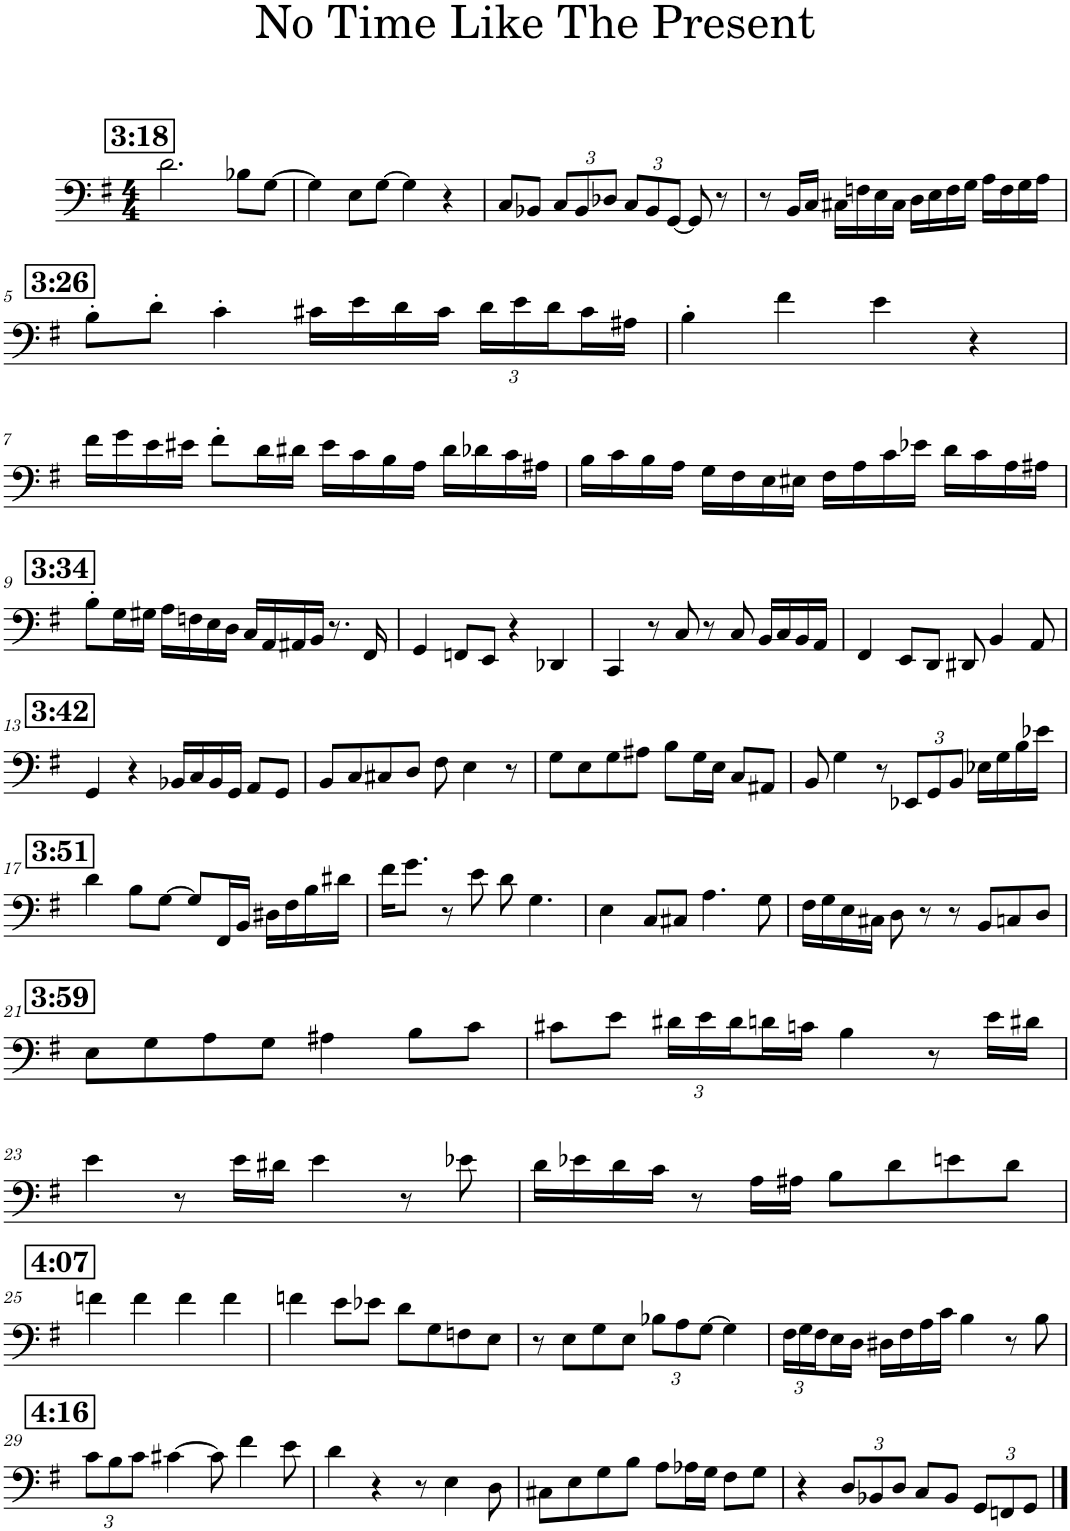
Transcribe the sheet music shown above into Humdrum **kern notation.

**kern
*part1
*staff1
*I"バリトン サクソフォーン
*clefF4
*ITrd12c21
*k[f#]
*M4/4
!!LO:REH:place=s1:a:B:cj:fs=14:t=3&colon;18
=1
2.d\
8B-X\L
[8G\J
=2
4G\]
8E\L
[8G\J
4G\]
4r
=3
8C/L
8BB-X/J
*Xbrackettup
12C/L
12BB-/
12D-X/J
12C/L
12BB-/
[12GG/J
8GG/]
8r
=4
8r
16BB/LL
16C/JJ
16C#X\LL
16Fn\
16E\
16C#\JJ
16D\LL
16E\
16F\
16G\JJ
16A\LL
16F\
16G\
16A\JJ
!!LO:LB:g=z
!!LO:REH:place=s1:a:B:cj:fs=14:t=3&colon;26
=5
8B'\L
8d'\J
4c'\
16c#X\LL
16e\
16d\
16c#\JJ
24d\LL
24e\
24d\
16c#\
16A#X\JJ
=6
4B'\
4f#\
4e\
4r
!!LO:LB:g=z
=7
16f#\LL
16g\
16e\
16e#X\JJ
8f#'\L
16d\L
16d#X\JJ
16e#\LL
16c\
16B\
16A\JJ
16d#\LL
16d-X\
16c\
16A#X\JJ
=8
16B\LL
16c\
16B\
16A\JJ
16G\LL
16F#\
16E\
16E#X\JJ
16F#\LL
16A\
16c\
16e-X\JJ
16d\LL
16c\
16A\
16A#X\JJ
!!LO:LB:g=z
!!LO:REH:place=s1:a:B:cj:fs=14:t=3&colon;34
=9
8B'\L
16G\L
16G#X\JJ
16A\LL
16Fn\
16E\
16D\JJ
16C/LL
16AA/
16AA#X/
16BB/JJ
8.r
16FF#/
=10
4GG/
8FFn/L
8EE/J
4r
4DD-X/
=11
4CC/
8r
8C/
8r
8C/
16BB/LL
16C/
16BB/
16AA/JJ
=12
4FF#/
8EE/L
8DD/J
8DD#X/
4BB/
8AA/
!!LO:LB:g=z
!!LO:REH:place=s1:a:B:cj:fs=14:t=3&colon;42
=13
4GG/
4r
16BB-X/LL
16C/
16BB-/
16GG/JJ
8AA/L
8GG/J
=14
8BB/L
8C/
8C#X/
8D/J
8F#\
4E\
8r
=15
8G\L
8E\
8G\
8A#X\J
8B\L
16G\L
16E\JJ
8C/L
8AA#X/J
=16
8BB/
4G\
8r
12EE-X/L
12GG/
12BB/J
16E-X\LL
16G\
16B\
16e-X\JJ
!!LO:LB:g=z
!!LO:REH:place=s1:a:B:cj:fs=14:t=3&colon;51
=17
4d\
8B\L
[8G\J
8G/L]
16FF#/L
16BB/JJ
16D#X\LL
16F#\
16B\
16d#X\JJ
=18
16f#\KL
8.g\J
8r
8e\
8d\
4.G\
=19
4E\
8C/L
8C#X/J
4.A\
8G\
=20
16F#\LL
16G\
16E\
16C#X\JJ
8D\
8r
8r
8BB/L
8Cn/
8D/J
!!LO:LB:g=z
!!LO:REH:place=s1:a:B:cj:fs=14:t=3&colon;59
=21
8E\L
8G\
8A\
8G\J
4A#X\
8B\L
8c\J
=22
8c#X\L
8e\J
24d#X\LL
24e\
24d#\
16dn\
16cn\JJ
4B\
8r
16e\LL
16d#X\JJ
!!LO:LB:g=z
=23
4e\
8r
16e\LL
16d#X\JJ
4e\
8r
8e-X\
=24
16d\LL
16e-X\
16d\
16c\JJ
8r
16A\LL
16A#X\JJ
8B\L
8d\
8en\
8d\J
!!LO:LB:g=z
!!LO:REH:place=s1:a:B:cj:fs=14:t=4&colon;07
=25
4fn\
4f\
4f\
4f\
=26
4fn\
8e\L
8e-X\J
8d\L
8G\
8Fn\
8E\J
=27
8r
8E\L
8G\
8E\J
12B-X\L
12A\
[12G\J
4G\]
=28
24F#\LL
24G\
24F#\
16E\
16D\JJ
16D#X\LL
16F#\
16A\
16c\JJ
4B\
8r
8B\
!!LO:LB:g=z
!!LO:REH:place=s1:a:B:cj:fs=14:t=4&colon;16
=29
12c\L
12B\
12c\J
[4c#X\
8c#\]
4f#\
8e\
=30
4d\
4r
8r
4E\
8D\
=31
8C#X\L
8E\
8G\
8B\J
8A\L
16A-X\L
16G\JJ
8F#\L
8G\J
=32
4r
12D/L
12BB-X/
12D/J
8C/L
8BB-/J
12GG/L
12FFn/
12GG/J
==
*-
